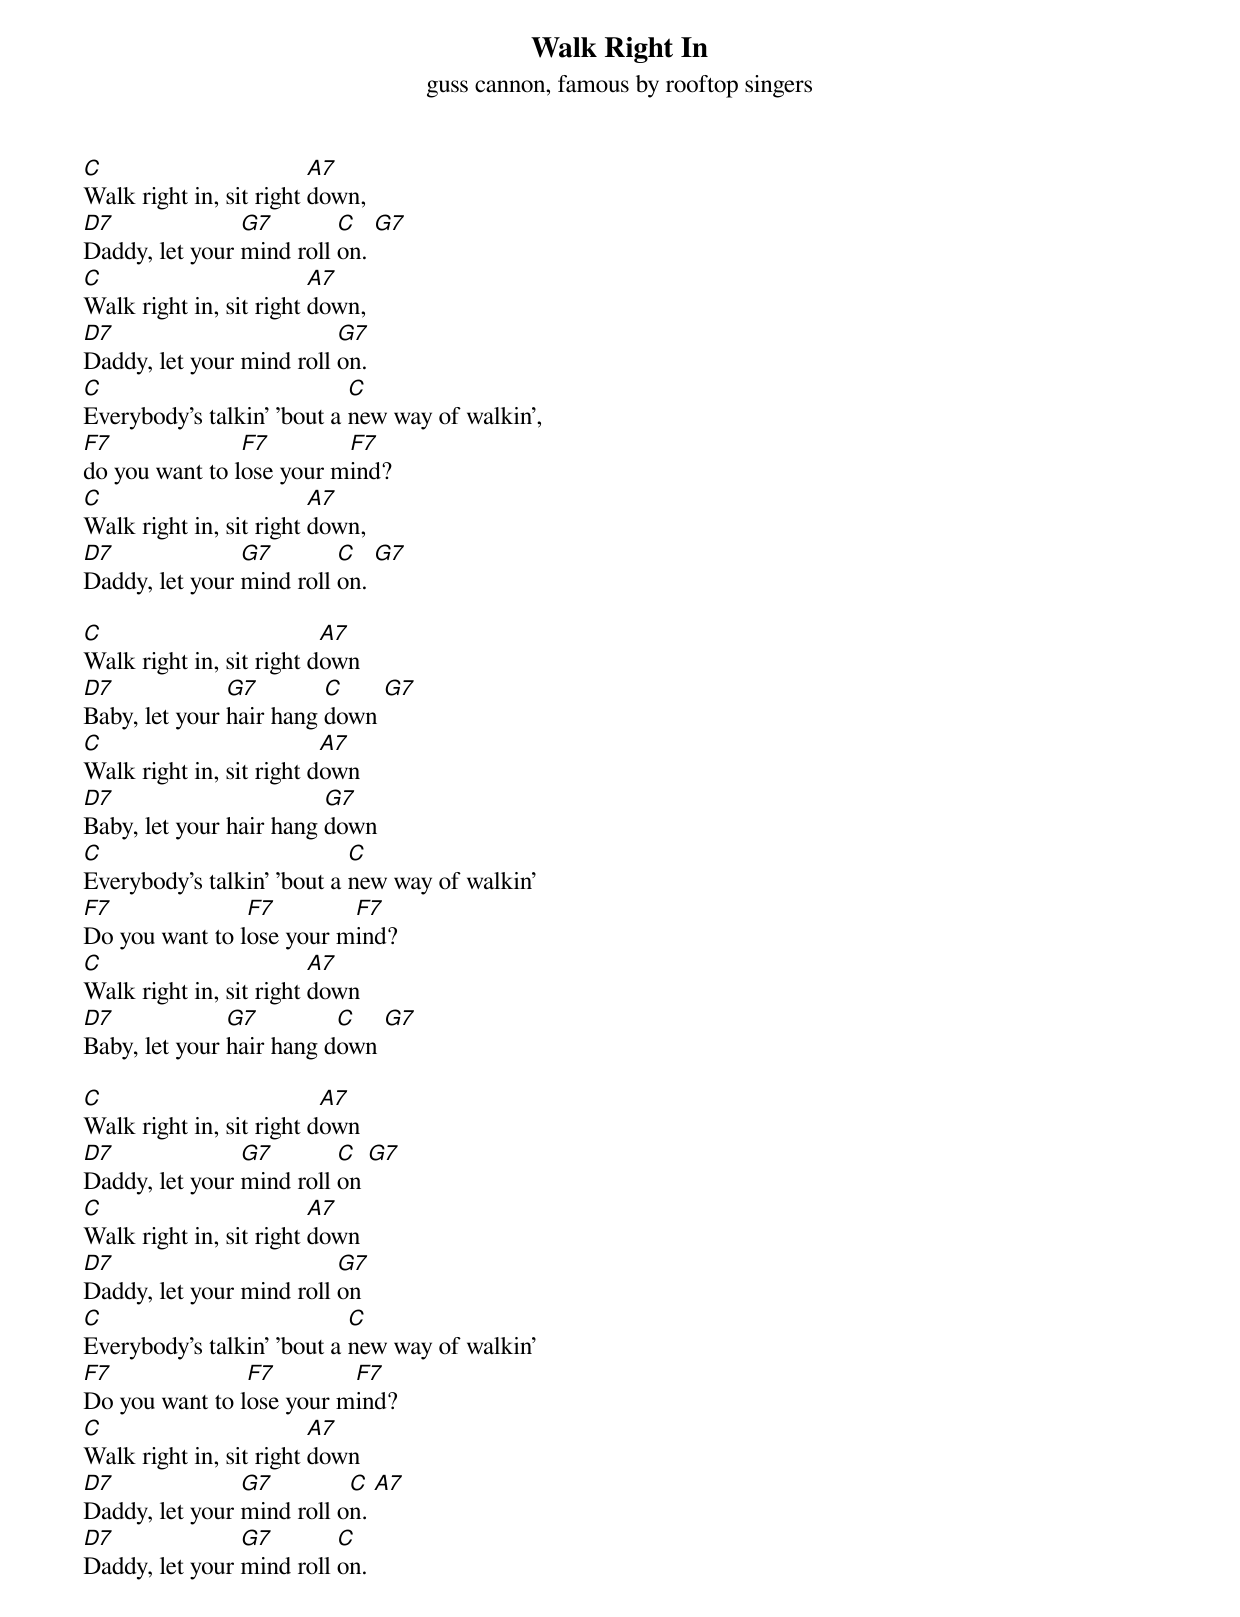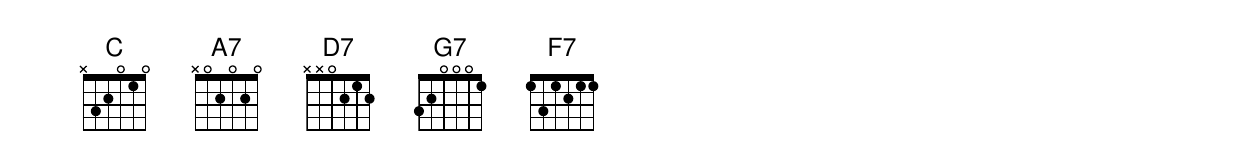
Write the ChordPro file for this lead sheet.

{title: Walk Right In}
{subtitle: guss cannon, famous by rooftop singers}
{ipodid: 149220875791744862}

[C]Walk right in, sit right [A7]down,
[D7]Daddy, let your [G7]mind roll [C]on. [G7]
[C]Walk right in, sit right [A7]down,
[D7]Daddy, let your mind roll [G7]on.
[C]Everybody's talkin' 'bout a [C]new way of walkin',
[F7]do you want to l[F7]ose your m[F7]ind?
[C]Walk right in, sit right [A7]down,
[D7]Daddy, let your [G7]mind roll [C]on. [G7]

[C]Walk right in, sit right d[A7]own
[D7]Baby, let your [G7]hair hang [C]down [G7]
[C]Walk right in, sit right d[A7]own
[D7]Baby, let your hair hang [G7]down
[C]Everybody's talkin' 'bout a [C]new way of walkin'
[F7]Do you want to l[F7]ose your m[F7]ind?
[C]Walk right in, sit right [A7]down
[D7]Baby, let your [G7]hair hang d[C]own [G7]

[C]Walk right in, sit right d[A7]own
[D7]Daddy, let your [G7]mind roll [C]on [G7]
[C]Walk right in, sit right [A7]down
[D7]Daddy, let your mind roll [G7]on
[C]Everybody's talkin' 'bout a [C]new way of walkin'
[F7]Do you want to l[F7]ose your m[F7]ind?
[C]Walk right in, sit right [A7]down
[D7]Daddy, let your [G7]mind roll o[C]n. [A7]
[D7]Daddy, let your [G7]mind roll [C]on.

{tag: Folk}

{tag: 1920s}
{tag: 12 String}
